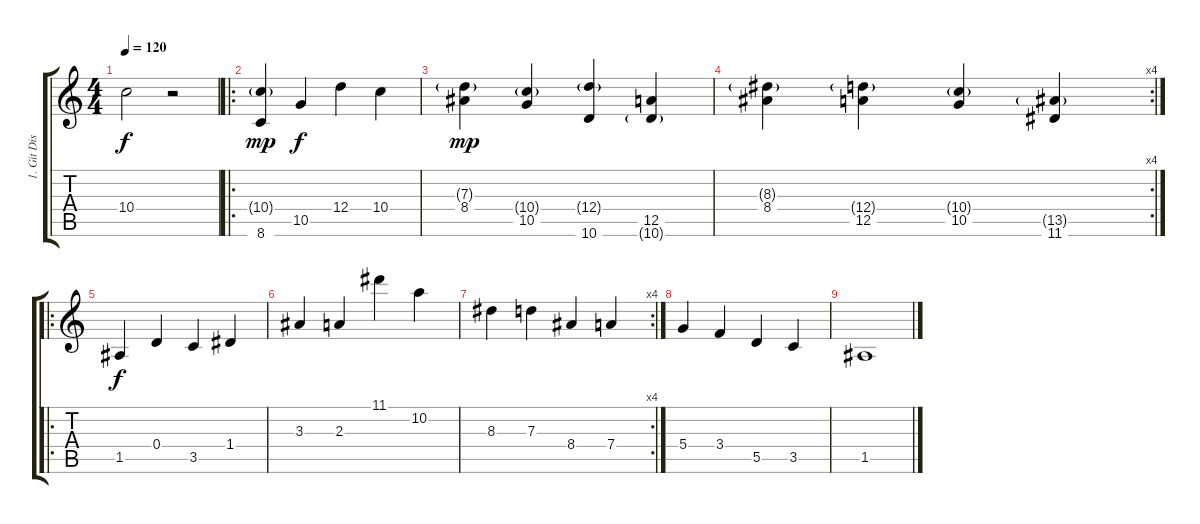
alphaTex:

\track ("1. Git Dist" "1. Git Dis") {instrument distortionguitar}
\staff {score tabs}
\tuning (E4 B3 G3 D3 A2 E2) {hide}
\ts (4 4)
\tempo 120
\clef g2
\ks c
10.4.2{dy f} r.2 |
\ro
(10.4{g} 8.6).4{dy mp} 10.5.4{dy f} 12.4.4 10.4.4 |
(7.3{g} 8.4).4{dy mp} (10.4{g} 10.5).4 (12.4{g} 10.6).4 (12.5 10.6{g}).4 |
\rc 4
(8.3{g} 8.4).4 (12.4{g} 12.5).4 (10.4{g} 10.5).4 (13.5{g} 11.6).4 |
\ro
1.5.4{dy f} 0.4.4 3.5.4 1.4.4 |
3.3.4 2.3.4 11.1.4 10.2.4 |
\rc 4
8.3.4 7.3.4 8.4.4 7.4.4 |
5.4.4 3.4.4 5.5.4 3.5.4 |
1.5.1
